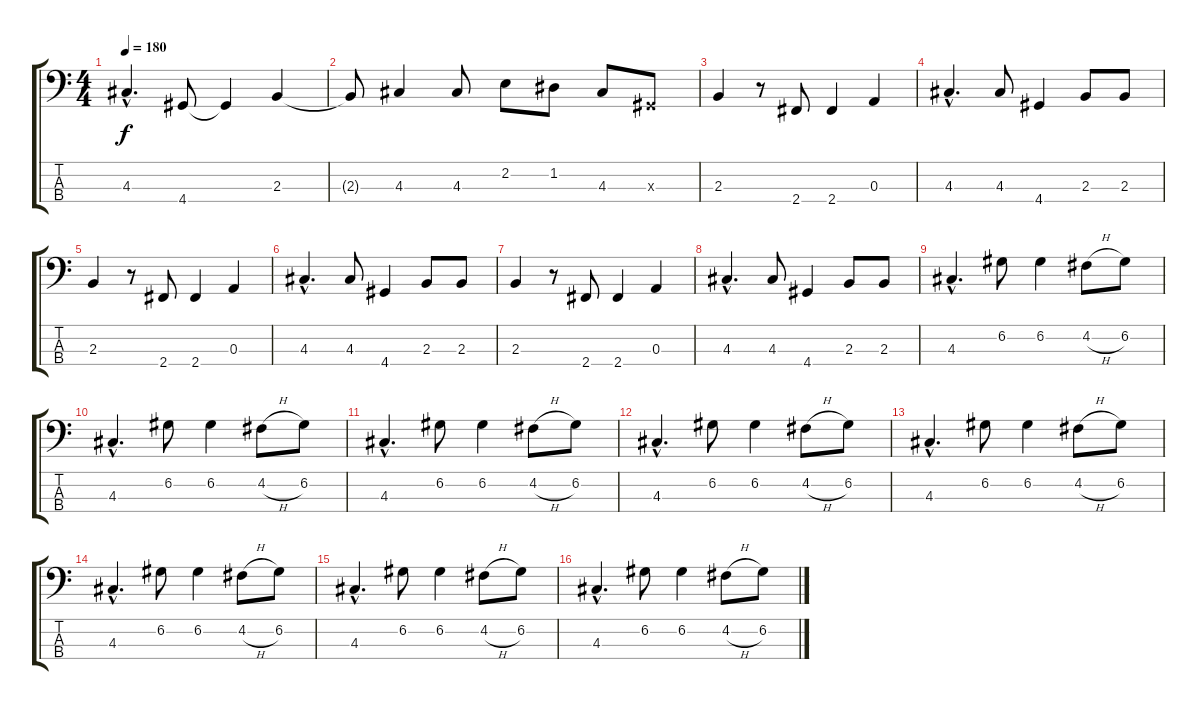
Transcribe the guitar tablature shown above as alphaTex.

\track "" {instrument electricbassfinger}
\staff {score tabs}
\tuning (G2 D2 A1 E1) {hide}
\ts (4 4)
\tempo 180
\clef f4
\ks c
4.3{hac}.4{d dy f} 4.4.8 4.4{t}.4 2.3.4 |
2.3{t}.8 4.3.4 4.3.8 2.2.8 1.2.8 4.3.8 -1.3{x}.8 |
2.3.4 r.8 2.4.8 2.4.4 0.3.4 |
4.3{hac}.4{d} 4.3.8 4.4.4 2.3.8 2.3.8 |
2.3.4 r.8 2.4.8 2.4.4 0.3.4 |
4.3{hac}.4{d} 4.3.8 4.4.4 2.3.8 2.3.8 |
2.3.4 r.8 2.4.8 2.4.4 0.3.4 |
4.3{hac}.4{d} 4.3.8 4.4.4 2.3.8 2.3.8 |
4.3{hac}.4{d} 6.2.8 6.2.4 4.2{h}.8 6.2.8 |
4.3{hac}.4{d} 6.2.8 6.2.4 4.2{h}.8 6.2.8 |
4.3{hac}.4{d} 6.2.8 6.2.4 4.2{h}.8 6.2.8 |
4.3{hac}.4{d} 6.2.8 6.2.4 4.2{h}.8 6.2.8 |
4.3{hac}.4{d} 6.2.8 6.2.4 4.2{h}.8 6.2.8 |
4.3{hac}.4{d} 6.2.8 6.2.4 4.2{h}.8 6.2.8 |
4.3{hac}.4{d} 6.2.8 6.2.4 4.2{h}.8 6.2.8 |
4.3{hac}.4{d} 6.2.8 6.2.4 4.2{h}.8 6.2.8
